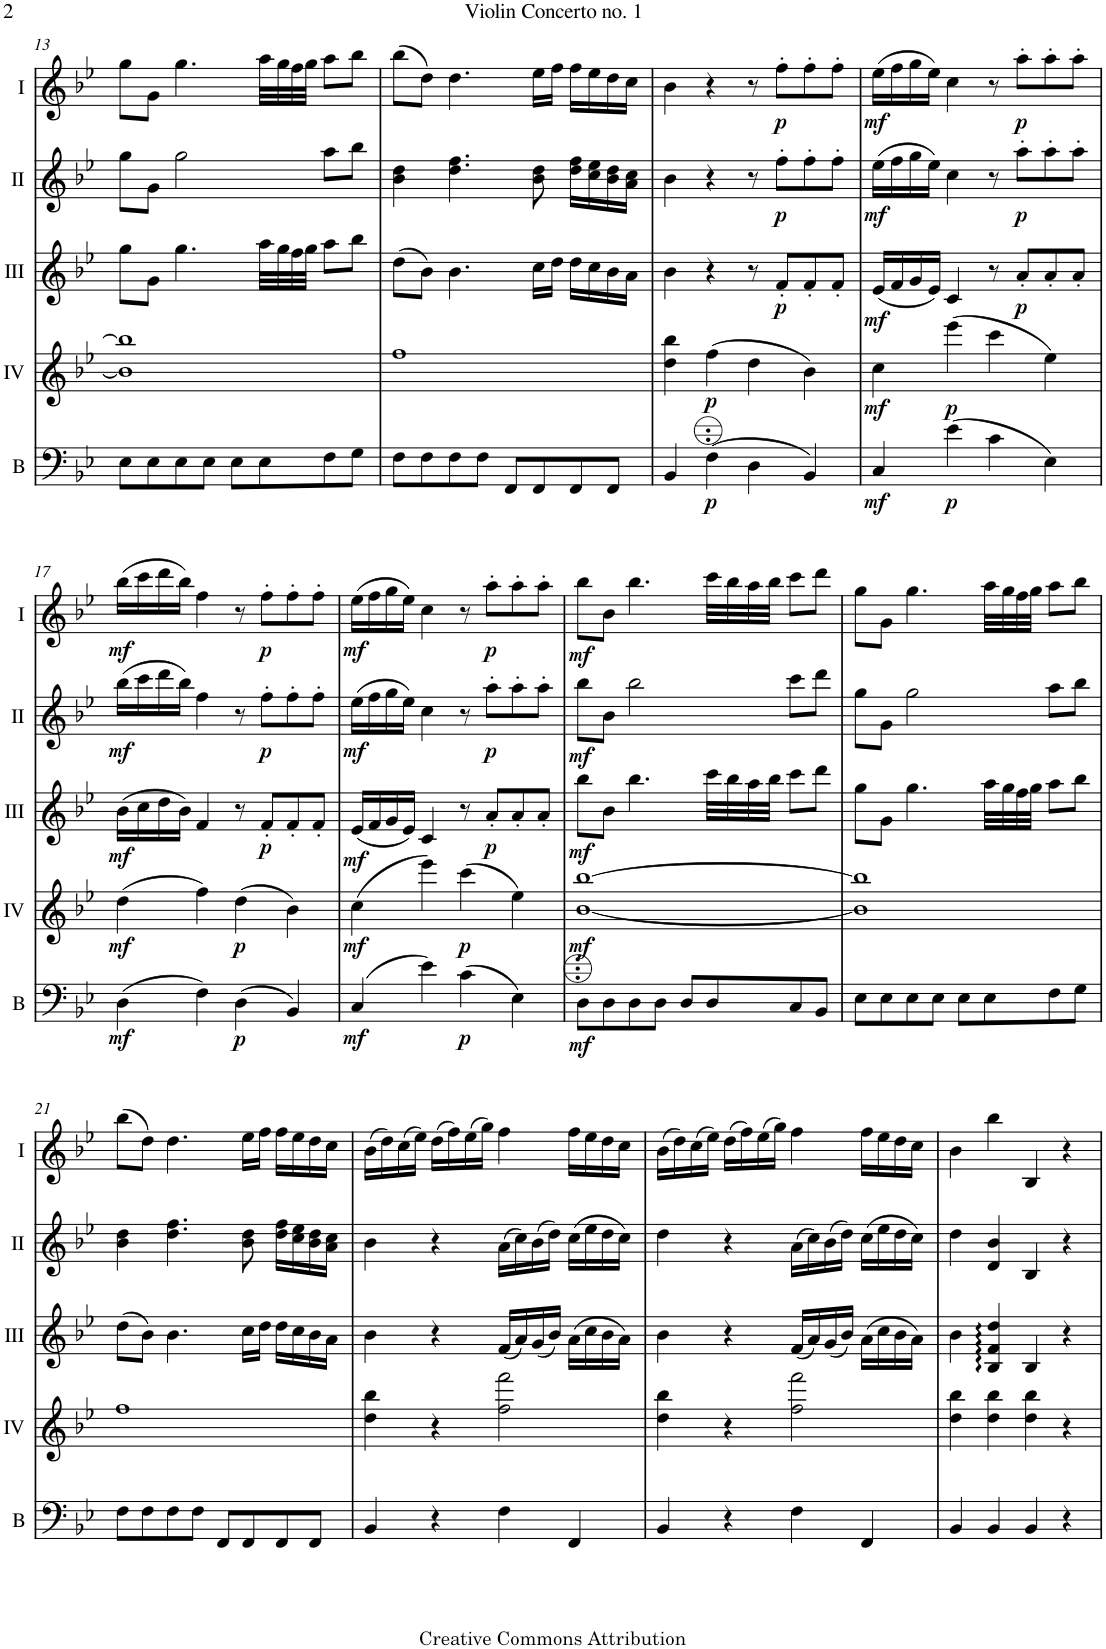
**kern	**dynam	**kern	**dynam	**kern	**dynam	**kern	**dynam	**kern	**dynam
*part5	*part5	*part4	*part4	*part3	*part3	*part2	*part2	*part1	*part1
*staff5	*staff5	*staff4	*staff4	*staff3	*staff3	*staff2	*staff2	*staff1	*staff1
*I"Bass	*	*I"Acc. 4	*	*I"Acc. 3	*	*I"Acc. 2	*	*I"Acc. 1	*
*I'B	*	*	*	*	*	*	*	*	*
!!LO:PB:g=z
*clefF4	*	*clefG2	*	*clefG2	*	*clefG2	*	*clefG2	*
*Trd7c12	*	*Trd7c12	*	*	*	*	*	*	*
*k[b-e-]	*	*k[b-e-]	*	*k[b-e-]	*	*k[b-e-]	*	*k[b-e-]	*
*M4/4	*	*M4/4	*	*M4/4	*	*M4/4	*	*M4/4	*
*met(c)	*	*met(c)	*	*met(c)	*	*met(c)	*	*met(c)	*
=13	=13	=13	=13	=13	=13	=13	=13	=13	=13
8E-\L	.	1b-] 1bb-]	.	8gg\L	.	8gg\L	.	8gg\L	.
8E-\	.	.	.	8g\J	.	8g\J	.	8g\J	.
8E-\	.	.	.	4.gg\	.	2gg\	.	4.gg\	.
8E-\J	.	.	.	.	.	.	.	.	.
8E-\L	.	.	.	.	.	.	.	.	.
8E-\	.	.	.	32aa\LLL	.	.	.	32aa\LLL	.
.	.	.	.	32gg\	.	.	.	32gg\	.
.	.	.	.	32ff\	.	.	.	32ff\	.
.	.	.	.	32gg\JJJ	.	.	.	32gg\JJJ	.
8F\	.	.	.	8aa\L	.	8aa\L	.	8aa\L	.
8G\J	.	.	.	8bb-\J	.	8bb-\J	.	8bb-\J	.
=14	=14	=14	=14	=14	=14	=14	=14	=14	=14
8F\L	.	1ff	.	(8dd\L	.	4b-\ 4dd\	.	(8bb-\L	.
8F\	.	.	.	8b-\J)	.	.	.	8dd\J)	.
8F\	.	.	.	4.b-\	.	4.dd\ 4.ff\	.	4.dd\	.
8F\J	.	.	.	.	.	.	.	.	.
8FF/L	.	.	.	.	.	.	.	.	.
8FF/	.	.	.	16cc\LL	.	8b-\ 8dd\	.	16ee-\LL	.
.	.	.	.	16dd\JJ	.	.	.	16ff\JJ	.
8FF/	.	.	.	16dd\LL	.	16dd\ 16ff\LL	.	16ff\LL	.
.	.	.	.	16cc\	.	16cc\ 16ee-\	.	16ee-\	.
8FF/J	.	.	.	16b-\	.	16b-\ 16dd\	.	16dd\	.
.	.	.	.	16a\JJ	.	16a\ 16cc\JJ	.	16cc\JJ	.
=15	=15	=15	=15	=15	=15	=15	=15	=15	=15
4BB-/	.	4dd\ 4bb-\	.	4b-\	.	4b-\	.	4b-\	.
!	!LO:DY:b	!	!LO:DY:b	!	!	!	!	!	!
(4F\	p	(4ff\	p	4r	.	4r	.	4r	.
4D\	.	4dd\	.	8r	.	8r	.	8r	.
!	!	!	!	!	!LO:DY:b	!	!LO:DY:b	!	!LO:DY:b
.	.	.	.	8f'/L	p	8ff'\L	p	8ff'\L	p
4BB-/)	.	4b-\)	.	8f'/	.	8ff'\	.	8ff'\	.
.	.	.	.	8f'/J	.	8ff'\J	.	8ff'\J	.
=16	=16	=16	=16	=16	=16	=16	=16	=16	=16
!	!LO:DY:b	!	!LO:DY:b	!	!LO:DY:b	!	!LO:DY:b	!	!LO:DY:b
4C/	mf	4cc\	mf	(16e-/LL	mf	(16ee-\LL	mf	(16ee-\LL	mf
.	.	.	.	16f/	.	16ff\	.	16ff\	.
.	.	.	.	16g/	.	16gg\	.	16gg\	.
.	.	.	.	16e-/JJ)	.	16ee-\JJ)	.	16ee-\JJ)	.
!	!LO:DY:b	!	!LO:DY:b	!	!	!	!	!	!
(4e-\	p	(4eee-\	p	4c/	.	4cc\	.	4cc\	.
4c\	.	4ccc\	.	8r	.	8r	.	8r	.
!	!	!	!	!	!LO:DY:b	!	!LO:DY:b	!	!LO:DY:b
.	.	.	.	8a'/L	p	8aa'\L	p	8aa'\L	p
4E-\)	.	4ee-\)	.	8a'/	.	8aa'\	.	8aa'\	.
.	.	.	.	8a'/J	.	8aa'\J	.	8aa'\J	.
!!LO:LB:g=z
=17	=17	=17	=17	=17	=17	=17	=17	=17	=17
!	!LO:DY:b	!	!LO:DY:b	!	!LO:DY:b	!	!LO:DY:b	!	!LO:DY:b
(4D\	mf	(4dd\	mf	(16b-\LL	mf	(16bb-\LL	mf	(16bb-\LL	mf
.	.	.	.	16cc\	.	16ccc\	.	16ccc\	.
.	.	.	.	16dd\	.	16ddd\	.	16ddd\	.
.	.	.	.	16b-\JJ)	.	16bb-\JJ)	.	16bb-\JJ)	.
4F\)	.	4ff\)	.	4f/	.	4ff\	.	4ff\	.
!	!LO:DY:b	!	!LO:DY:b	!	!	!	!	!	!
(4D\	p	(4dd\	p	8r	.	8r	.	8r	.
!	!	!	!	!	!LO:DY:b	!	!LO:DY:b	!	!LO:DY:b
.	.	.	.	8f'/L	p	8ff'\L	p	8ff'\L	p
4BB-/)	.	4b-\)	.	8f'/	.	8ff'\	.	8ff'\	.
.	.	.	.	8f'/J	.	8ff'\J	.	8ff'\J	.
=18	=18	=18	=18	=18	=18	=18	=18	=18	=18
!	!LO:DY:b	!	!LO:DY:b	!	!LO:DY:b	!	!LO:DY:b	!	!LO:DY:b
(4C/	mf	(4cc\	mf	(16e-/LL	mf	(16ee-\LL	mf	(16ee-\LL	mf
.	.	.	.	16f/	.	16ff\	.	16ff\	.
.	.	.	.	16g/	.	16gg\	.	16gg\	.
.	.	.	.	16e-/JJ)	.	16ee-\JJ)	.	16ee-\JJ)	.
4e-\)	.	4eee-\)	.	4c/	.	4cc\	.	4cc\	.
!	!LO:DY:b	!	!LO:DY:b	!	!	!	!	!	!
(4c\	p	(4ccc\	p	8r	.	8r	.	8r	.
!	!	!	!	!	!LO:DY:b	!	!LO:DY:b	!	!LO:DY:b
.	.	.	.	8a'/L	p	8aa'\L	p	8aa'\L	p
4E-\)	.	4ee-\)	.	8a'/	.	8aa'\	.	8aa'\	.
.	.	.	.	8a'/J	.	8aa'\J	.	8aa'\J	.
=19	=19	=19	=19	=19	=19	=19	=19	=19	=19
!	!LO:DY:b	!	!LO:DY:b	!	!LO:DY:b	!	!LO:DY:b	!	!LO:DY:b
8D\L	mf	[1b- [1bb-	mf	8bb-\L	mf	8bb-\L	mf	8bb-\L	mf
8D\	.	.	.	8b-\J	.	8b-\J	.	8b-\J	.
8D\	.	.	.	4.bb-\	.	2bb-\	.	4.bb-\	.
8D\J	.	.	.	.	.	.	.	.	.
8D/L	.	.	.	.	.	.	.	.	.
8D/	.	.	.	32ccc\LLL	.	.	.	32ccc\LLL	.
.	.	.	.	32bb-\	.	.	.	32bb-\	.
.	.	.	.	32aa\	.	.	.	32aa\	.
.	.	.	.	32bb-\JJJ	.	.	.	32bb-\JJJ	.
8C/	.	.	.	8ccc\L	.	8ccc\L	.	8ccc\L	.
8BB-/J	.	.	.	8ddd\J	.	8ddd\J	.	8ddd\J	.
=20	=20	=20	=20	=20	=20	=20	=20	=20	=20
8E-\L	.	1b-] 1bb-]	.	8gg\L	.	8gg\L	.	8gg\L	.
8E-\	.	.	.	8g\J	.	8g\J	.	8g\J	.
8E-\	.	.	.	4.gg\	.	2gg\	.	4.gg\	.
8E-\J	.	.	.	.	.	.	.	.	.
8E-\L	.	.	.	.	.	.	.	.	.
8E-\	.	.	.	32aa\LLL	.	.	.	32aa\LLL	.
.	.	.	.	32gg\	.	.	.	32gg\	.
.	.	.	.	32ff\	.	.	.	32ff\	.
.	.	.	.	32gg\JJJ	.	.	.	32gg\JJJ	.
8F\	.	.	.	8aa\L	.	8aa\L	.	8aa\L	.
8G\J	.	.	.	8bb-\J	.	8bb-\J	.	8bb-\J	.
!!LO:LB:g=z
=21	=21	=21	=21	=21	=21	=21	=21	=21	=21
8F\L	.	1ff	.	(8dd\L	.	4b-\ 4dd\	.	(8bb-\L	.
8F\	.	.	.	8b-\J)	.	.	.	8dd\J)	.
8F\	.	.	.	4.b-\	.	4.dd\ 4.ff\	.	4.dd\	.
8F\J	.	.	.	.	.	.	.	.	.
8FF/L	.	.	.	.	.	.	.	.	.
8FF/	.	.	.	16cc\LL	.	8b-\ 8dd\	.	16ee-\LL	.
.	.	.	.	16dd\JJ	.	.	.	16ff\JJ	.
8FF/	.	.	.	16dd\LL	.	16dd\ 16ff\LL	.	16ff\LL	.
.	.	.	.	16cc\	.	16cc\ 16ee-\	.	16ee-\	.
8FF/J	.	.	.	16b-\	.	16b-\ 16dd\	.	16dd\	.
.	.	.	.	16a\JJ	.	16a\ 16cc\JJ	.	16cc\JJ	.
=22	=22	=22	=22	=22	=22	=22	=22	=22	=22
4BB-/	.	4dd\ 4bb-\	.	4b-\	.	4b-\	.	(16b-\LL	.
.	.	.	.	.	.	.	.	16dd\)	.
.	.	.	.	.	.	.	.	(16cc\	.
.	.	.	.	.	.	.	.	16ee-\JJ)	.
4r	.	4r	.	4r	.	4r	.	(16dd\LL	.
.	.	.	.	.	.	.	.	16ff\)	.
.	.	.	.	.	.	.	.	(16ee-\	.
.	.	.	.	.	.	.	.	16gg\JJ)	.
4F\	.	2ff\ 2fff\	.	(16f/LL	.	(16a\LL	.	4ff\	.
.	.	.	.	16a/)	.	16cc\)	.	.	.
.	.	.	.	(16g/	.	(16b-\	.	.	.
.	.	.	.	16b-/JJ)	.	16dd\JJ)	.	.	.
4FF/	.	.	.	(16a\LL	.	(16cc\LL	.	16ff\LL	.
.	.	.	.	16cc\	.	16ee-\	.	16ee-\	.
.	.	.	.	16b-\	.	16dd\	.	16dd\	.
.	.	.	.	16a\JJ)	.	16cc\JJ)	.	16cc\JJ	.
=23	=23	=23	=23	=23	=23	=23	=23	=23	=23
4BB-/	.	4dd\ 4bb-\	.	4b-\	.	4dd\	.	(16b-\LL	.
.	.	.	.	.	.	.	.	16dd\)	.
.	.	.	.	.	.	.	.	(16cc\	.
.	.	.	.	.	.	.	.	16ee-\JJ)	.
4r	.	4r	.	4r	.	4r	.	(16dd\LL	.
.	.	.	.	.	.	.	.	16ff\)	.
.	.	.	.	.	.	.	.	(16ee-\	.
.	.	.	.	.	.	.	.	16gg\JJ)	.
4F\	.	2ff\ 2fff\	.	(16f/LL	.	(16a\LL	.	4ff\	.
.	.	.	.	16a/)	.	16cc\)	.	.	.
.	.	.	.	(16g/	.	(16b-\	.	.	.
.	.	.	.	16b-/JJ)	.	16dd\JJ)	.	.	.
4FF/	.	.	.	(16a\LL	.	(16cc\LL	.	16ff\LL	.
.	.	.	.	16cc\	.	16ee-\	.	16ee-\	.
.	.	.	.	16b-\	.	16dd\	.	16dd\	.
.	.	.	.	16a\JJ)	.	16cc\JJ)	.	16cc\JJ	.
=24	=24	=24	=24	=24	=24	=24	=24	=24	=24
4BB-/	.	4dd\ 4bb-\	.	4b-\	.	4dd\	.	4b-\	.
4BB-/	.	4dd\ 4bb-\	.	4B-/ 4f/ 4dd/	.	4d/ 4b-/	.	4bb-\	.
4BB-/	.	4dd\ 4bb-\	.	4B-/	.	4B-/	.	4B-/	.
4r	.	4r	.	4r	.	4r	.	4r	.
=	=	=	=	=	=	=	=	=	=
*-	*-	*-	*-	*-	*-	*-	*-	*-	*-
